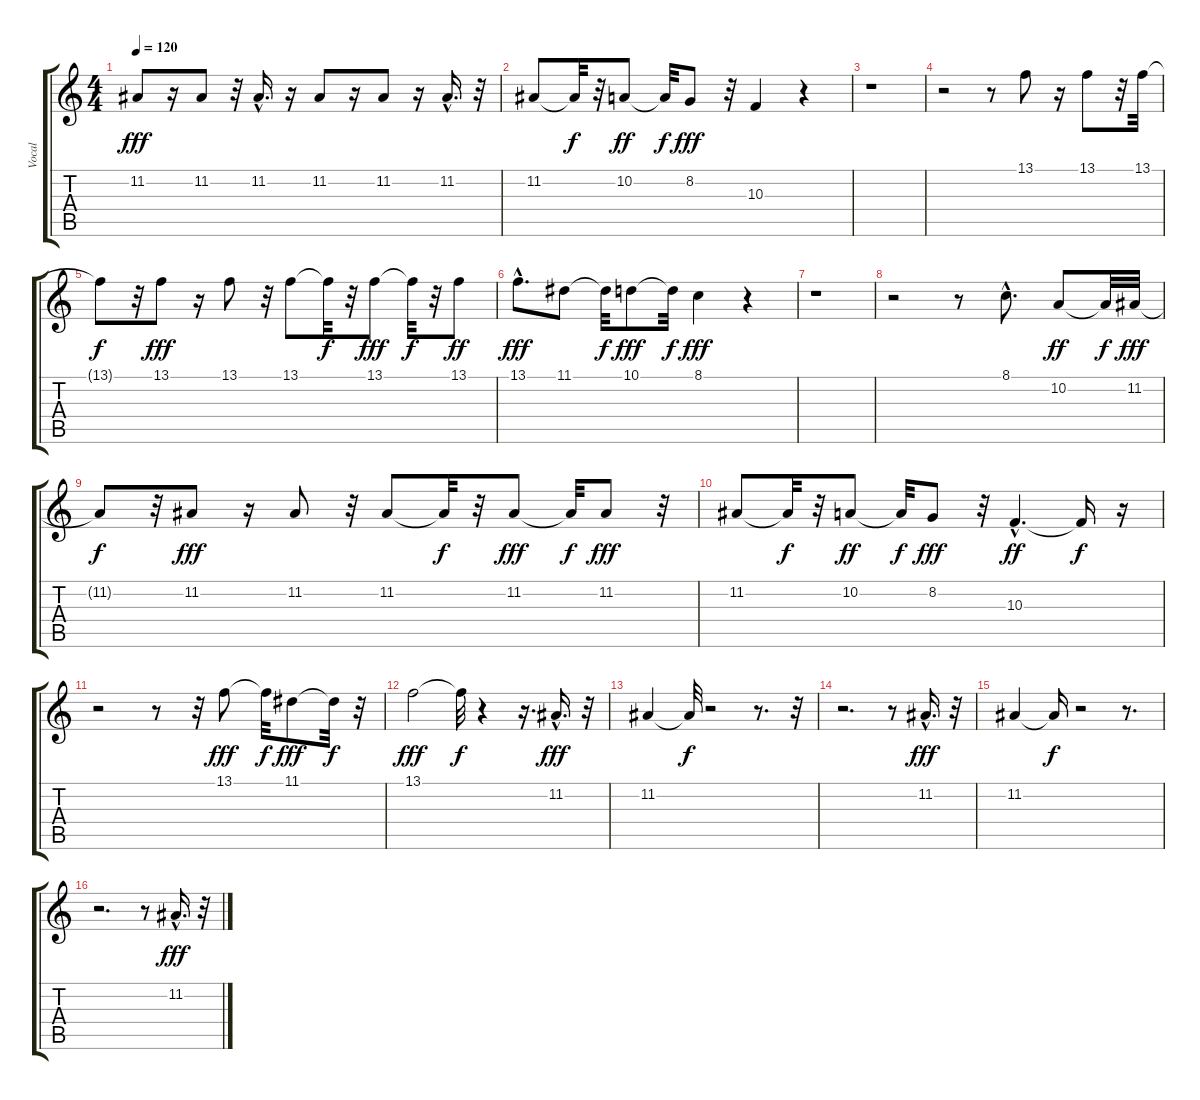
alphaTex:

\track ("Vocal" "Vocal") {instrument clarinet}
\staff {score tabs}
\tuning (E4 B3 G3 D3 A2 E2) {hide}
\ts (4 4)
\tempo 120
\clef g2
\ks c
11.2.8{dy fff} r.16 11.2.8 r.32 11.2{hac}.16{d} r.16 11.2.8 r.16 11.2.8 r.16 11.2{hac}.16{d} r.32 |
11.2.8 11.2{t}.32{dy f} r.32 10.2.8{dy ff} 10.2{t}.32{dy f} 8.2.8{dy fff} r.32 10.3.4 r.4 |
r.1 |
r.2 r.8 13.1.8 r.16 13.1.8 r.32 13.1.32 |
13.1{t}.8{dy f} r.32 13.1.8{dy fff} r.16 13.1.8 r.32 13.1.8 13.1{t}.32{dy f} r.32 13.1.8{dy fff} 13.1{t}.32{dy f} r.32 13.1.8{dy ff} |
13.1{hac}.8{d dy fff} 11.1.8 11.1{t}.32{dy f} 10.1.8{dy fff} 10.1{t}.32{dy f} 8.1.4{dy fff} r.4 |
r.1 |
r.2 r.8 8.1{hac}.8{d} 10.2.8{dy ff} 10.2{t}.32{dy f} 11.2.32{dy fff} |
11.2{t}.8{dy f} r.32 11.2.8{dy fff} r.16 11.2.8 r.32 11.2.8 11.2{t}.32{dy f} r.32 11.2.8{dy fff} 11.2{t}.32{dy f} 11.2.8{dy fff} r.32 |
11.2.8 11.2{t}.32{dy f} r.32 10.2.8{dy ff} 10.2{t}.32{dy f} 8.2.8{dy fff} r.32 10.3{hac}.4{d dy ff} 10.3{t}.16{dy f} r.16 |
r.2 r.8 r.32 13.1.8{dy fff} 13.1{t}.32{dy f} 11.1.8{dy fff} 11.1{t}.32{dy f} r.32 |
13.1.2{dy fff} 13.1{t}.32{dy f} r.4 r.16{d} 11.2{hac}.16{d dy fff} r.32 |
11.2.4 11.2{t}.32{dy f} r.2 r.8{d} r.32 |
r.2{d} r.8 11.2{hac}.16{d dy fff} r.32 |
11.2.4 11.2{t}.16{dy f} r.2 r.8{d} |
r.2{d} r.8 11.2{hac}.16{d dy fff} r.32
